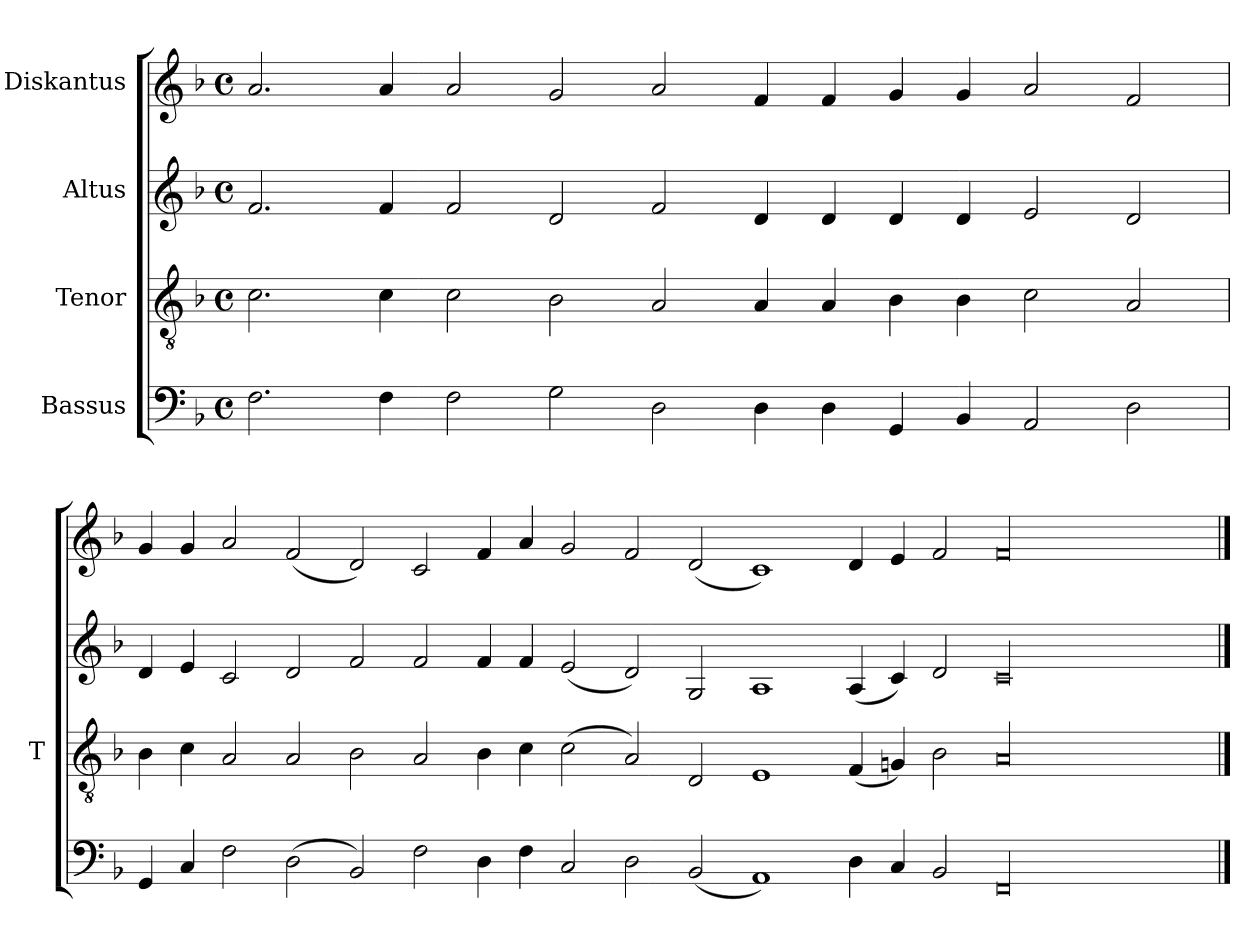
**kern	**kern	**kern	**kern
*part4	*part3	*part2	*part1
*staff4	*staff3	*staff2	*staff1
*I"Bassus	*I"Tenor	*I"Altus	*I"Diskantus
*	*I'T	*	*
*clefF4	*clefGv2	*clefG2	*clefG2
*k[b-]	*k[b-]	*k[b-]	*k[b-]
*M2/2	*M2/2	*M2/2	*M2/2
*met(c)	*met(c)	*met(c)	*met(c)
=	=	=	=
2.F	2.c	2.f	2.a
4F	4c	4f	4a
2F	2c	2f	2a
2G	2B-	2d	2g
2D	2A	2f	2a
4D	4A	4d	4f
4D	4A	4d	4f
4GG	4B-	4d	4g
4BB-	4B-	4d	4g
2AA	2c	2e	2a
2D	2A	2d	2f
=	=	=	=
4GG	4B-	4d	4g
4C	4c	4e	4g
2F	2A	2c	2a
(2D	2A	2d	(2f
2BB-)	2B-	2f	2d)
2F	2A	2f	2c
4D	4B-	4f	4f
4F	4c	4f	4a
2C	(2c	(2e	2g
2D	2A)	2d)	2f
(2BB-	2D	2G	(2d
1AA)	1E	1A	1c)
4D	(4F	(4A	4d
4C	4Gn)	4c)	4e
2BB-	2B-	2d	2f
00FF	00A	00c	00f
==	==	==	==
*-	*-	*-	*-
